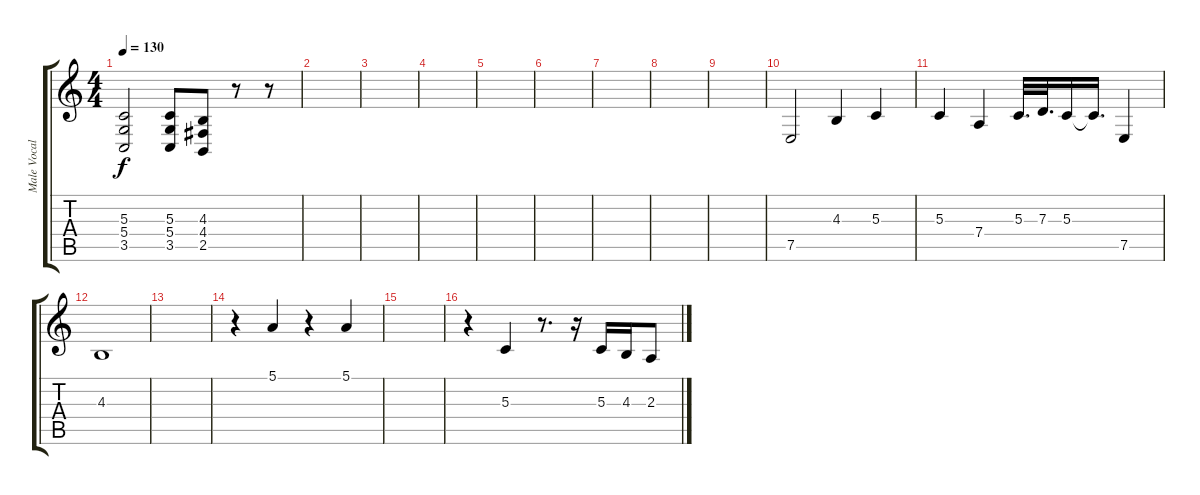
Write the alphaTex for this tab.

\track ("Male Vocals" "Male Vocal") {instrument lead8bassandlead}
\staff {score tabs}
\tuning (E4 B3 G3 D3 A2 E2) {hide}
\ts (4 4)
\tempo 130
\clef g2
\ks c
(5.3 5.4 3.5).2{dy f} (5.3 5.4 3.5).8 (4.3 4.4 2.5).8 r.8 r.8 |
|
|
|
|
|
|
|
|
7.5.2{instrument acousticguitarsteel} 4.3.4 5.3.4 |
5.3.4 7.4.4 5.3.32{d} 7.3.32{d} 5.3.16 5.3{t}.16{d} 7.5.4 |
4.3.1 |
|
r.4 5.1.4 r.4 5.1.4 |
|
r.4 5.3.4 r.8{d} r.16 5.3.16 4.3.16 2.3.8
